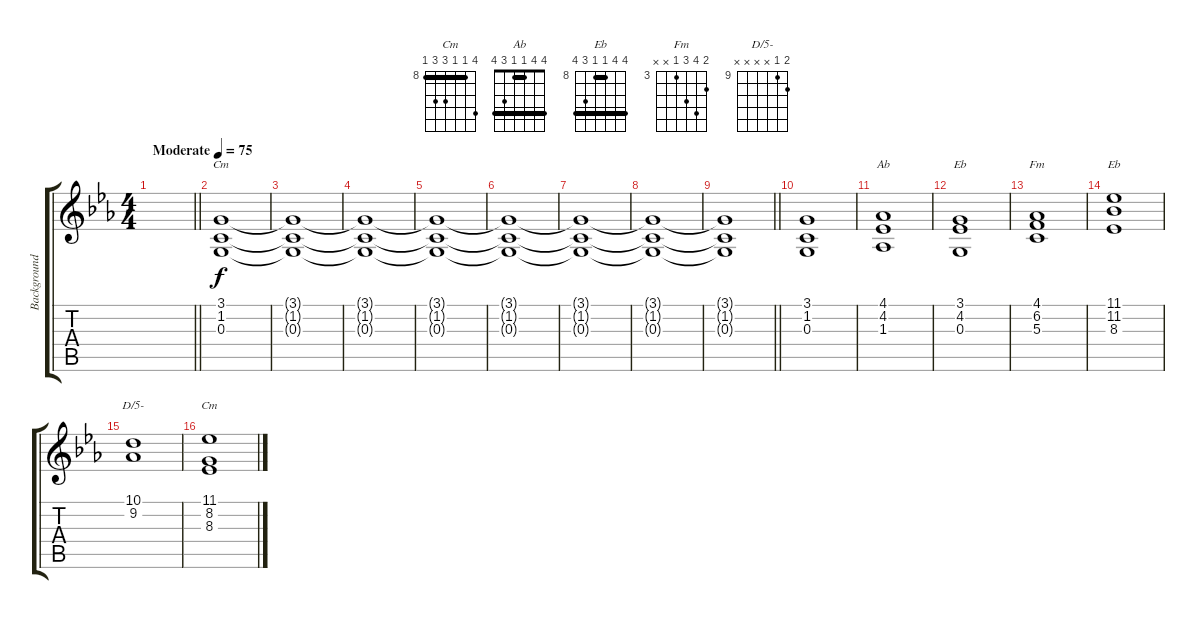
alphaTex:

\track ("Background" "Background") {instrument pad2warm}
\staff {score tabs}
\tuning (E4 B3 G3 D3 A2 E2) {hide}
\chord ("Cm" 3 1 0 1 3 x)
\chord ("Ab" 4 4 1 1 3 4) {barre (1 4)}
\chord ("Eb" 3 4 0 x x x)
\chord ("Fm" 4 6 5 3 x x) {firstfret 3}
\chord ("Eb" 11 11 8 8 10 11) {firstfret 8 barre (8 11)}
\chord ("D/5-" 10 9 x x x x) {firstfret 9}
\chord ("Cm" 11 8 8 10 10 8) {firstfret 8 barre 8}
\ts (4 4)
\tempo (75 "Moderate")
\clef g2
\barLineRight lightlight
\ks cminor
|
\section ("" "")
(3.1 1.2 0.3).1{ch "Cm"} |
(3.1{t} 1.2{t} 0.3{t}).1 |
(3.1{t} 1.2{t} 0.3{t}).1 |
(3.1{t} 1.2{t} 0.3{t}).1 |
(3.1{t} 1.2{t} 0.3{t}).1 |
(3.1{t} 1.2{t} 0.3{t}).1 |
(3.1{t} 1.2{t} 0.3{t}).1 |
\barLineRight lightlight
(3.1{t} 1.2{t} 0.3{t}).1 |
\section ("" "")
(3.1 1.2 0.3).1 |
(4.1 4.2 1.3).1{ch "Ab"} |
(3.1 4.2 0.3).1{ch "Eb"} |
(4.1 6.2 5.3).1{ch "Fm"} |
(11.1 11.2 8.3).1{ch "Eb"} |
(10.1 9.2).1{ch "D/5-"} |
(11.1 8.2 8.3).1{ch "Cm"}
